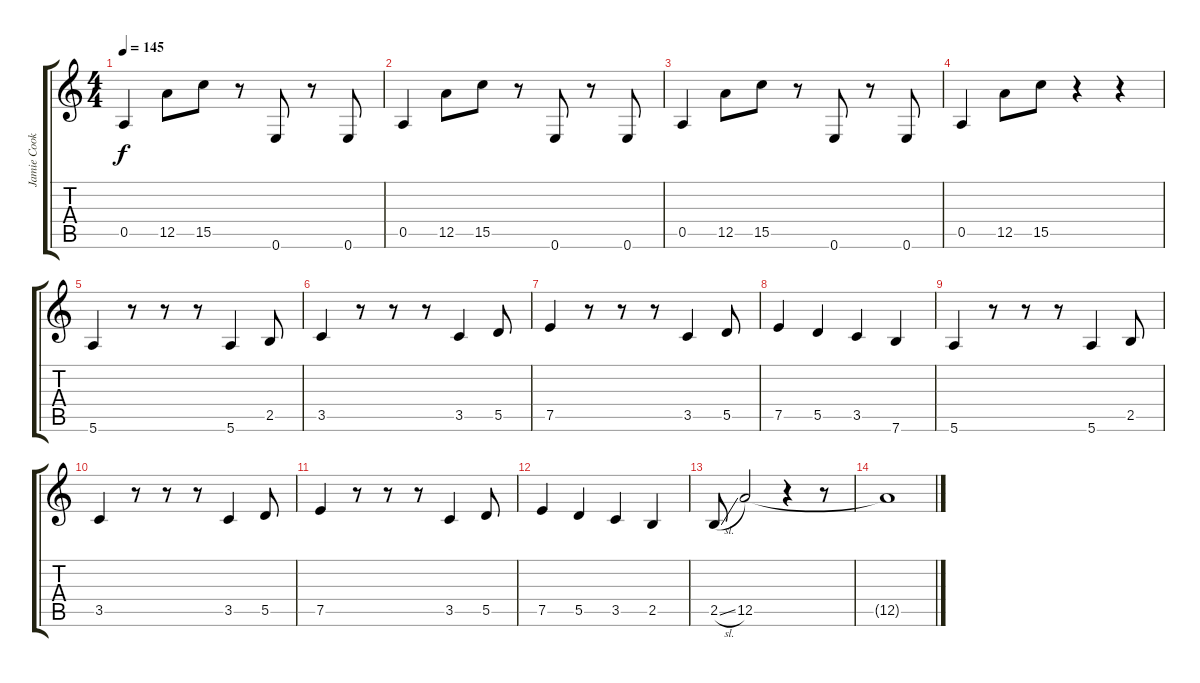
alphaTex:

\track ("Jamie Cook" "Jamie Cook") {instrument distortionguitar}
\staff {score tabs}
\tuning (E4 B3 G3 D3 A2 E2) {hide}
\ts (4 4)
\tempo 145
\clef g2
\ks c
0.5.4{dy f} 12.5.8 15.5.8 r.8 0.6.8 r.8 0.6.8 |
0.5.4 12.5.8 15.5.8 r.8 0.6.8 r.8 0.6.8 |
0.5.4 12.5.8 15.5.8 r.8 0.6.8 r.8 0.6.8 |
0.5.4 12.5.8 15.5.8 r.4 r.4 |
5.6.4 r.8 r.8 r.8 5.6.4 2.5.8 |
3.5.4 r.8 r.8 r.8 3.5.4 5.5.8 |
7.5.4 r.8 r.8 r.8 3.5.4 5.5.8 |
7.5.4 5.5.4 3.5.4 7.6.4 |
5.6.4 r.8 r.8 r.8 5.6.4 2.5.8 |
3.5.4 r.8 r.8 r.8 3.5.4 5.5.8 |
7.5.4 r.8 r.8 r.8 3.5.4 5.5.8 |
7.5.4 5.5.4 3.5.4 2.5.4 |
2.5{sl}.8 12.5.2 r.4 r.8 |
12.5{t}.1
